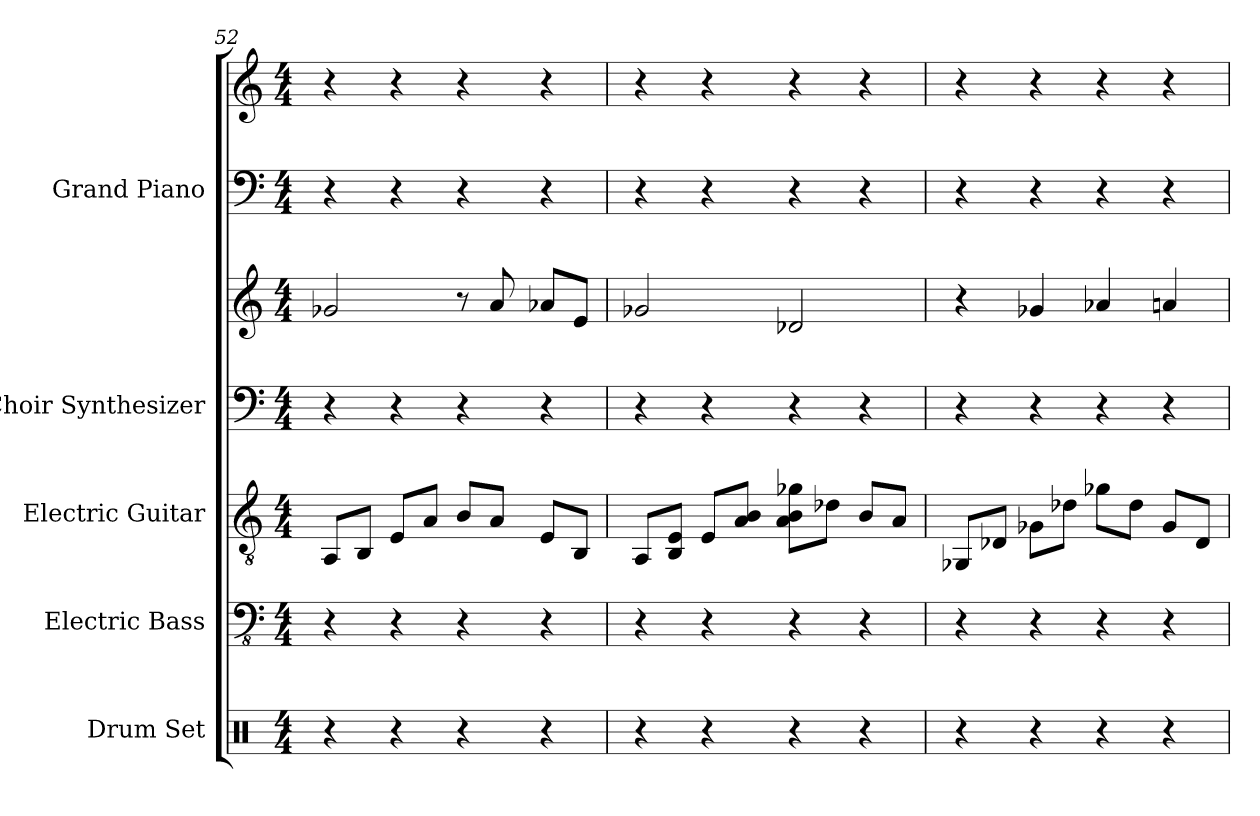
**kern	**kern	**kern	**kern	**kern	**kern	**kern
*part5	*part4	*part3	*part2	*part2	*part1	*part1
*staff7	*staff6	*staff5	*staff4	*staff3	*staff2	*staff1
*I"Drum Set	*I"Electric Bass	*I"Electric Guitar	*I"Choir Synthesizer	*	*I"Grand Piano	*
*I'Drums	*I'El. B.	*I'El. Guit.	*I'Synth.	*	*I'Pno.	*
*clefX	*clefFv4	*clefGv2	*clefF4	*clefG2	*clefF4	*clefG2
*k[]	*k[]	*k[]	*k[]	*k[]	*k[]	*k[]
*M4/4	*M4/4	*M4/4	*M4/4	*M4/4	*M4/4	*M4/4
=52	=52	=52	=52	=52	=52	=52
4r	4r	8AAL	4r	2g-X	4r	4r
.	.	8BBJ	.	.	.	.
4r	4r	8EL	4r	.	4r	4r
.	.	8AJ	.	.	.	.
4r	4r	8BL	4r	8r	4r	4r
.	.	8AJ	.	8a	.	.
4r	4r	8EL	4r	8a-XL	4r	4r
.	.	8BBJ	.	8eJ	.	.
=53	=53	=53	=53	=53	=53	=53
4r	4r	8AAL	4r	2g-X	4r	4r
.	.	8BB 8EJ	.	.	.	.
4r	4r	8EL	4r	.	4r	4r
.	.	8A 8BJ	.	.	.	.
4r	4r	8A 8B 8g-XL	4r	2d-X	4r	4r
.	.	8d-XJ	.	.	.	.
4r	4r	8BL	4r	.	4r	4r
.	.	8AJ	.	.	.	.
=54	=54	=54	=54	=54	=54	=54
4r	4r	8GG-XL	4r	4r	4r	4r
.	.	8D-XJ	.	.	.	.
4r	4r	8G-XL	4r	4g-X	4r	4r
.	.	8d-XJ	.	.	.	.
4r	4r	8g-XL	4r	4a-X	4r	4r
.	.	8d-J	.	.	.	.
4r	4r	8G-L	4r	4an	4r	4r
.	.	8D-J	.	.	.	.
=	=	=	=	=	=	=
*-	*-	*-	*-	*-	*-	*-
